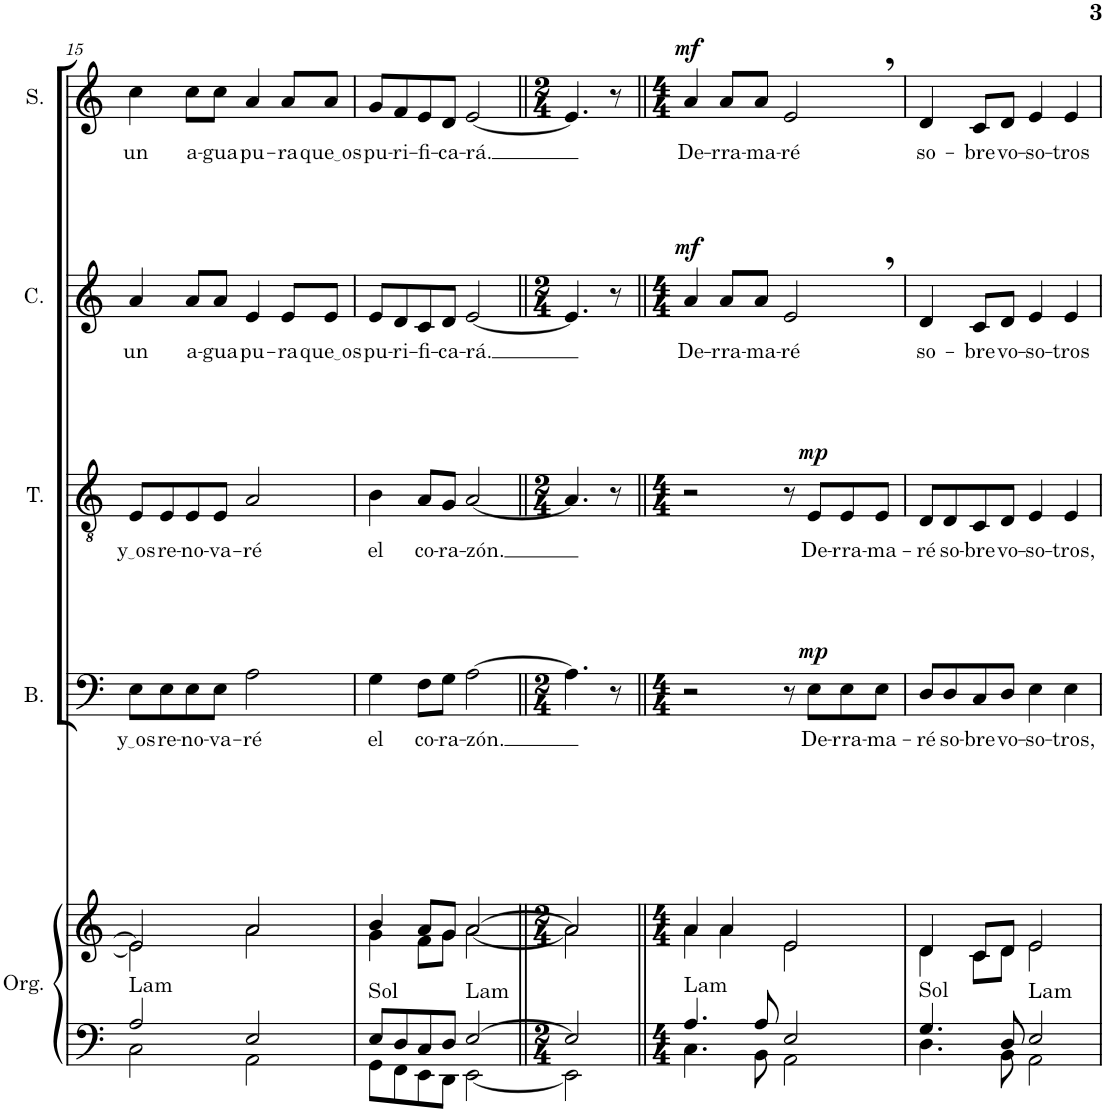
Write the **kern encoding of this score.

**kern	**kern	**harte	**kern	**text	**dynam	**kern	**text	**dynam	**kern	**text	**dynam	**kern	**text	**dynam
*part5	*part5	*part5	*part4	*part4	*part4	*part3	*part3	*part3	*part2	*part2	*part2	*part1	*part1	*part1
*staff6	*staff5	*	*staff4	*staff4	*staff4	*staff3	*staff3	*staff3	*staff2	*staff2	*staff2	*staff1	*staff1	*staff1
*I"Órgano	*	*	*I"Bajo	*	*	*I"Tenor	*	*	*I"Contralto	*	*	*I"Soprano	*	*
*	*	*	*I'B.	*	*	*I'T.	*	*	*I'C.	*	*	*I'S.	*	*
!!LO:PB:g=z
*clefF4	*clefG2	*	*clefF4	*	*	*clefGv2	*	*	*clefG2	*	*	*clefG2	*	*
*k[]	*k[]	*	*k[]	*	*	*k[]	*	*	*k[]	*	*	*k[]	*	*
*M4/4	*M4/4	*	*M4/4	*	*	*M4/4	*	*	*M4/4	*	*	*M4/4	*	*
=15	=15	=15	=15	=15	=15	=15	=15	=15	=15	=15	=15	=15	=15	=15
*^	*^	*	*	*	*	*	*	*	*	*	*	*	*	*
!	!	!	!	!LO:H:kt=Lam	!	!LO:LY:b	!	!	!LO:LY:b	!	!	!LO:LY:b	!	!	!LO:LY:b	!
2A/	2C\	2e/]	2e\]	N	8E\L	y os	.	8E/L	y os	.	4a/	un	.	4cc\	un	.
!	!	!	!	!	!	!LO:LY:b	!	!	!LO:LY:b	!	!	!	!	!	!	!
.	.	.	.	.	8E\	re-	.	8E/	re-	.	.	.	.	.	.	.
!	!	!	!	!	!	!LO:LY:b	!	!	!LO:LY:b	!	!	!LO:LY:b	!	!	!LO:LY:b	!
.	.	.	.	.	8E\	-no-	.	8E/	-no-	.	8a/L	a-	.	8cc\L	a-	.
!	!	!	!	!	!	!LO:LY:b	!	!	!LO:LY:b	!	!	!LO:LY:b	!	!	!LO:LY:b	!
.	.	.	.	.	8E\J	-va-	.	8E/J	-va-	.	8a/J	-gua	.	8cc\J	-gua	.
!	!	!	!	!	!	!LO:LY:b	!	!	!LO:LY:b	!	!	!LO:LY:b	!	!	!LO:LY:b	!
2E/	2AA\	2a/	2a\	.	2A\	-ré	.	2A/	-ré	.	4e/	pu-	.	4a/	pu-	.
!	!	!	!	!	!	!	!	!	!	!	!	!LO:LY:b	!	!	!LO:LY:b	!
.	.	.	.	.	.	.	.	.	.	.	8e/L	-ra	.	8a/L	-ra	.
!	!	!	!	!	!	!	!	!	!	!	!	!LO:LY:b	!	!	!LO:LY:b	!
.	.	.	.	.	.	.	.	.	.	.	8e/J	que os	.	8a/J	que os	.
=16	=16	=16	=16	=16	=16	=16	=16	=16	=16	=16	=16	=16	=16	=16	=16	=16
!	!	!	!	!LO:H:kt=Sol	!	!LO:LY:b	!	!	!LO:LY:b	!	!	!LO:LY:b	!	!	!LO:LY:b	!
8E/L	8GG\L	4b/	4g\	N	4G\	el	.	4B\	el	.	8e/L	pu-	.	8g/L	pu-	.
!	!	!	!	!	!	!	!	!	!	!	!	!LO:LY:b	!	!	!LO:LY:b	!
8D/	8FF\	.	.	.	.	.	.	.	.	.	8d/	-ri-	.	8f/	-ri-	.
!	!	!	!	!	!	!LO:LY:b	!	!	!LO:LY:b	!	!	!LO:LY:b	!	!	!LO:LY:b	!
8C/	8EE\	8a/L	8f\L	.	8F\L	co-	.	8A/L	co-	.	8c/	-fi-	.	8e/	-fi-	.
!	!	!	!	!	!	!LO:LY:b	!	!	!LO:LY:b	!	!	!LO:LY:b	!	!	!LO:LY:b	!
8D/J	8DD\J	8g/J	8g\J	.	8G\J	-ra-	.	8G/J	-ra-	.	8d/J	-ca-	.	8d/J	-ca-	.
!	!	!	!	!LO:H:kt=Lam	!	!LO:LY:b	!	!	!LO:LY:b	!	!	!LO:LY:b	!	!	!LO:LY:b	!
[2E/	[2EE\	[2a/	[2a\	N	[2A\	-zón.	.	[2A/	-zón.	.	[2e/	-rá.	.	[2e/	-rá.	.
=17||	=17||	=17||	=17||	=17||	=17||	=17||	=17||	=17||	=17||	=17||	=17||	=17||	=17||	=17||	=17||	=17||
*M2/4	*	*M2/4	*	*	*M2/4	*	*	*M2/4	*	*	*M2/4	*	*	*M2/4	*	*
2E/]	2EE\]	2a/]	2a\]	.	4.A\]	.	.	4.A/]	.	.	4.e/]	.	.	4.e/]	.	.
.	.	.	.	.	8r	.	.	8r	.	.	8r	.	.	8r	.	.
=18||	=18||	=18||	=18||	=18||	=18||	=18||	=18||	=18||	=18||	=18||	=18||	=18||	=18||	=18||	=18||	=18||
*M4/4	*	*M4/4	*	*	*M4/4	*	*	*M4/4	*	*	*M4/4	*	*	*M4/4	*	*
!	!	!	!	!LO:H:kt=Lam	!	!	!	!	!	!	!	!LO:LY:b	!LO:DY:a	!	!LO:LY:b	!LO:DY:a
4.A/	4.C\	4a/	4a\	N	2r	.	.	2r	.	.	4a/	De-	mf	4a/	De-	mf
!	!	!	!	!	!	!	!	!	!	!	!	!LO:LY:b	!	!	!LO:LY:b	!
.	.	4a/	4a\	.	.	.	.	.	.	.	8a/L	-rra-	.	8a/L	-rra-	.
!	!	!	!	!	!	!	!	!	!	!	!	!LO:LY:b	!	!	!LO:LY:b	!
8A/	8BB\	.	.	.	.	.	.	.	.	.	8a/J	-ma-	.	8a/J	-ma-	.
!	!	!	!	!	!	!	!	!	!	!	!	!LO:LY:b	!	!	!LO:LY:b	!
2E/	2AA\	2e/	2e\	.	8r	.	.	8r	.	.	2e,/	-ré	.	2e,/	-ré	.
!	!	!	!	!	!	!LO:LY:b	!LO:DY:a	!	!LO:LY:b	!LO:DY:a	!	!	!	!	!	!
.	.	.	.	.	8E\L	De-	mp	8E/L	De-	mp	.	.	.	.	.	.
!	!	!	!	!	!	!LO:LY:b	!	!	!LO:LY:b	!	!	!	!	!	!	!
.	.	.	.	.	8E\	-rra-	.	8E/	-rra-	.	.	.	.	.	.	.
!	!	!	!	!	!	!LO:LY:b	!	!	!LO:LY:b	!	!	!	!	!	!	!
.	.	.	.	.	8E\J	-ma-	.	8E/J	-ma-	.	.	.	.	.	.	.
=19	=19	=19	=19	=19	=19	=19	=19	=19	=19	=19	=19	=19	=19	=19	=19	=19
!	!	!	!	!LO:H:kt=Sol	!	!LO:LY:b	!	!	!LO:LY:b	!	!	!LO:LY:b	!	!	!LO:LY:b	!
4.G/	4.D\	4d/	4d\	N	8D/L	-ré	.	8D/L	-ré	.	4d/	so-	.	4d/	so-	.
!	!	!	!	!	!	!LO:LY:b	!	!	!LO:LY:b	!	!	!	!	!	!	!
.	.	.	.	.	8D/	so-	.	8D/	so-	.	.	.	.	.	.	.
!	!	!	!	!	!	!LO:LY:b	!	!	!LO:LY:b	!	!	!LO:LY:b	!	!	!LO:LY:b	!
.	.	8c/L	8c\L	.	8C/	-bre	.	8C/	-bre	.	8c/L	-bre	.	8c/L	-bre	.
!	!	!	!	!	!	!LO:LY:b	!	!	!LO:LY:b	!	!	!LO:LY:b	!	!	!LO:LY:b	!
8D/	8BB\	8d/J	8d\J	.	8D/J	vo-	.	8D/J	vo-	.	8d/J	vo-	.	8d/J	vo-	.
!	!	!	!	!LO:H:kt=Lam	!	!LO:LY:b	!	!	!LO:LY:b	!	!	!LO:LY:b	!	!	!LO:LY:b	!
2E/	2AA\	2e/	2e\	N	4E\	-so-	.	4E/	-so-	.	4e/	-so-	.	4e/	-so-	.
!	!	!	!	!	!	!LO:LY:b	!	!	!LO:LY:b	!	!	!LO:LY:b	!	!	!LO:LY:b	!
.	.	.	.	.	4E\	-tros,	.	4E/	-tros,	.	4e/	-tros	.	4e/	-tros	.
*v	*v	*	*	*	*	*	*	*	*	*	*	*	*	*	*	*
*	*v	*v	*	*	*	*	*	*	*	*	*	*	*	*	*
=	=	=	=	=	=	=	=	=	=	=	=	=	=	=
*-	*-	*-	*-	*-	*-	*-	*-	*-	*-	*-	*-	*-	*-	*-
